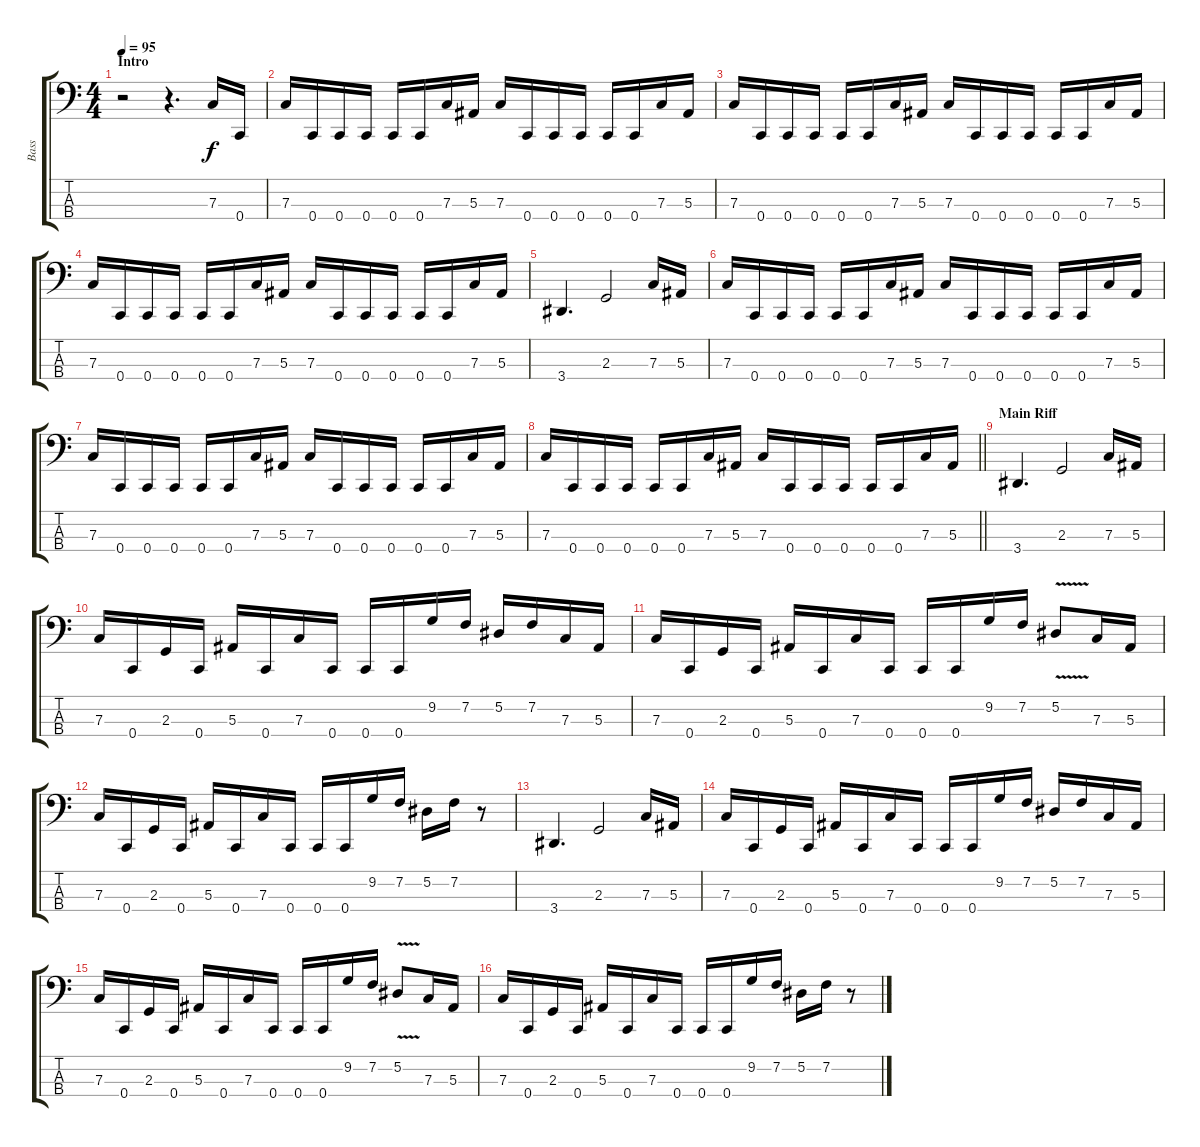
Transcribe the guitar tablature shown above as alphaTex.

\track ("Bass" "Bass") {instrument electricbasspick}
\staff {score tabs}
\tuning (Eb2 Bb1 F1 C1) {hide}
\ts (4 4)
\section ("" "Intro")
\tempo 95
\clef f4
\ks c
r.2{dy f instrument electricbasspick} r.4{d} 7.3.16 0.4.16 |
7.3.16 0.4.16 0.4.16 0.4.16 0.4.16 0.4.16 7.3.16 5.3.16 7.3.16 0.4.16 0.4.16 0.4.16 0.4.16 0.4.16 7.3.16 5.3.16 |
7.3.16 0.4.16 0.4.16 0.4.16 0.4.16 0.4.16 7.3.16 5.3.16 7.3.16 0.4.16 0.4.16 0.4.16 0.4.16 0.4.16 7.3.16 5.3.16 |
7.3.16 0.4.16 0.4.16 0.4.16 0.4.16 0.4.16 7.3.16 5.3.16 7.3.16 0.4.16 0.4.16 0.4.16 0.4.16 0.4.16 7.3.16 5.3.16 |
3.4.4{d} 2.3.2 7.3.16 5.3.16 |
7.3.16 0.4.16 0.4.16 0.4.16 0.4.16 0.4.16 7.3.16 5.3.16 7.3.16 0.4.16 0.4.16 0.4.16 0.4.16 0.4.16 7.3.16 5.3.16 |
7.3.16 0.4.16 0.4.16 0.4.16 0.4.16 0.4.16 7.3.16 5.3.16 7.3.16 0.4.16 0.4.16 0.4.16 0.4.16 0.4.16 7.3.16 5.3.16 |
\barLineRight lightlight
7.3.16 0.4.16 0.4.16 0.4.16 0.4.16 0.4.16 7.3.16 5.3.16 7.3.16 0.4.16 0.4.16 0.4.16 0.4.16 0.4.16 7.3.16 5.3.16 |
\section ("" "Main Riff")
3.4.4{d} 2.3.2 7.3.16 5.3.16 |
7.3.16 0.4.16 2.3.16 0.4.16 5.3.16 0.4.16 7.3.16 0.4.16 0.4.16 0.4.16 9.2.16 7.2.16 5.2.16 7.2.16 7.3.16 5.3.16 |
7.3.16 0.4.16 2.3.16 0.4.16 5.3.16 0.4.16 7.3.16 0.4.16 0.4.16 0.4.16 9.2.16 7.2.16 5.2{v}.8 7.3.16 5.3.16 |
7.3.16 0.4.16 2.3.16 0.4.16 5.3.16 0.4.16 7.3.16 0.4.16 0.4.16 0.4.16 9.2.16 7.2.16 5.2.16 7.2.16 r.8 |
3.4.4{d} 2.3.2 7.3.16 5.3.16 |
7.3.16 0.4.16 2.3.16 0.4.16 5.3.16 0.4.16 7.3.16 0.4.16 0.4.16 0.4.16 9.2.16 7.2.16 5.2.16 7.2.16 7.3.16 5.3.16 |
7.3.16 0.4.16 2.3.16 0.4.16 5.3.16 0.4.16 7.3.16 0.4.16 0.4.16 0.4.16 9.2.16 7.2.16 5.2{v}.8 7.3.16 5.3.16 |
7.3.16 0.4.16 2.3.16 0.4.16 5.3.16 0.4.16 7.3.16 0.4.16 0.4.16 0.4.16 9.2.16 7.2.16 5.2.16 7.2.16 r.8
